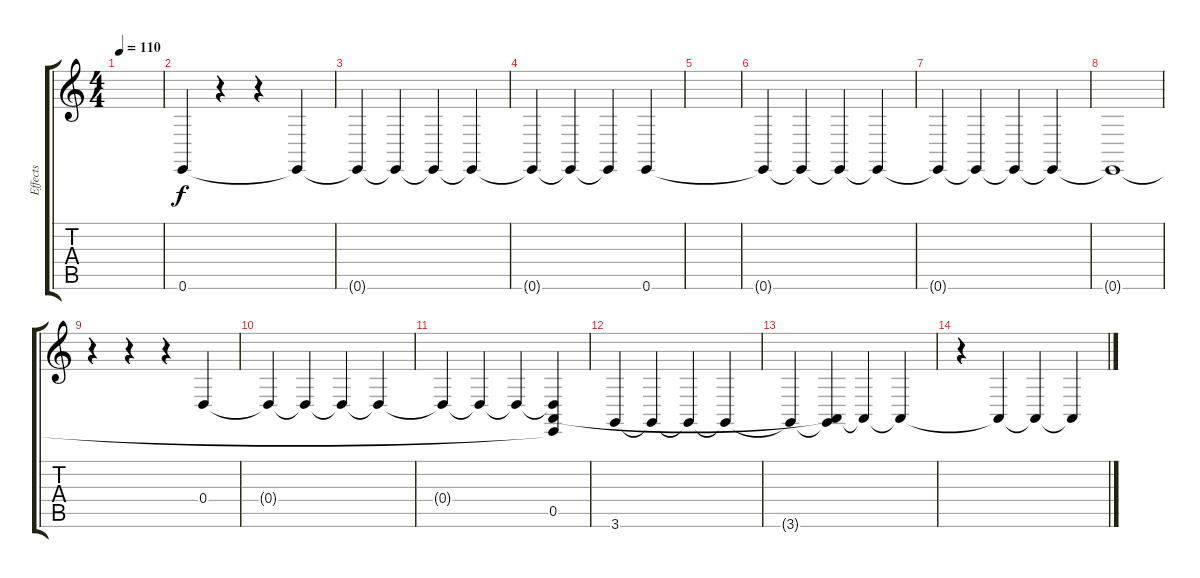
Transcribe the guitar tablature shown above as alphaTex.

\track ("Effects" "Effects") {instrument seashore}
\staff {score tabs}
\tuning (E4 B3 G3 D3 A2 E2) {hide}
\ts (4 4)
\tempo 110
\clef g2
\ks c
|
0.6.4 r.4 r.4 0.6{t}.4 |
0.6{t}.4 0.6{t}.4 0.6{t}.4 0.6{t}.4 |
0.6{t}.4 0.6{t}.4 0.6{t}.4 0.6.4 |
|
0.6{t}.4 0.6{t}.4 0.6{t}.4 0.6{t}.4 |
0.6{t}.4 0.6{t}.4 0.6{t}.4 0.6{t}.4 |
0.6{t}.1 |
r.4 r.4 r.4 0.4.4 |
0.4{t}.4 0.4{t}.4 0.4{t}.4 0.4{t}.4 |
0.4{t}.4 0.4{t}.4 0.4{t}.4 (0.4{t} 0.5 0.6{t}).4 |
3.6.4 3.6{t}.4 3.6{t}.4 3.6{t}.4 |
3.6{t}.4 (0.5{t} 3.6{t}).4 0.5{t}.4 0.5{t}.4 |
r.4 0.5{t}.4 0.5{t}.4 0.5{t}.4
